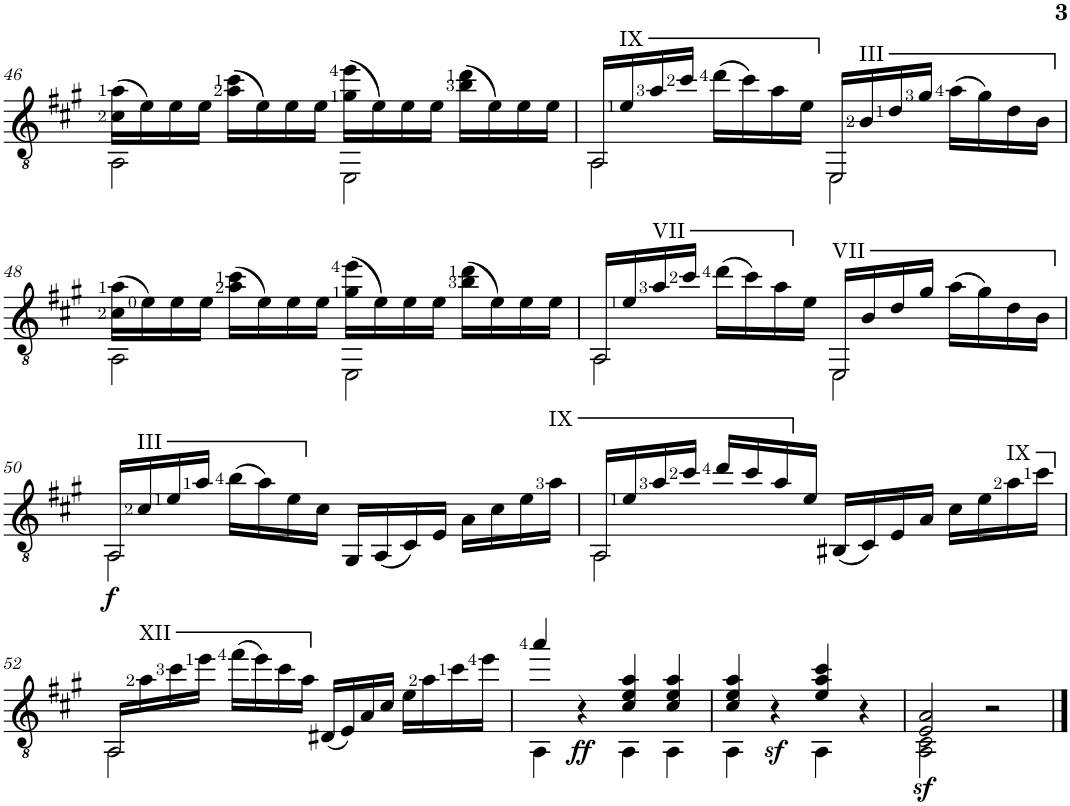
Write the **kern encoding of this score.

**kern	**dynam
*part1	*part1
*staff1	*staff1
*I"Classical Guitar	*
*I'Guit.	*
!!LO:PB:g=z
*clefGv2	*
*k[f#c#g#]	*
*A:	*
*M4/4	*
=46	=46
*^	*
(>16c#\ 16a\LL	2AA\	.
16e\)	.	.
16e\	.	.
16e\JJ	.	.
(>16a\ 16cc#\LL	.	.
16e\)	.	.
16e\	.	.
16e\JJ	.	.
(>16g#\ 16ee\LL	2EE\	.
16e\)	.	.
16e\	.	.
16e\JJ	.	.
(>16b\ 16dd\LL	.	.
16e\)	.	.
16e\	.	.
16e\JJ	.	.
=47	=47	=47
16AA/LL	2AA\	.
!LO:TX:a:t=IX	!	!
16e/	.	.
16a/	.	.
16cc#/JJ	.	.
(>16dd\LL	.	.
16cc#\)	.	.
16a\	.	.
16e\JJ	.	.
16EE/LL	2EE\	.
!LO:TX:a:t=III	!	!
16B/	.	.
16d/	.	.
16g#/JJ	.	.
(>16a\LL	.	.
16g#\)	.	.
16d\	.	.
16B\JJ	.	.
!!LO:LB:g=z	!!
=48	=48	=48
(>16c#\ 16a\LL	2AA\	.
16e\)	.	.
16e\	.	.
16e\JJ	.	.
(>16a\ 16cc#\LL	.	.
16e\)	.	.
16e\	.	.
16e\JJ	.	.
(>16g#\ 16ee\LL	2EE\	.
16e\)	.	.
16e\	.	.
16e\JJ	.	.
(>16b\ 16dd\LL	.	.
16e\)	.	.
16e\	.	.
16e\JJ	.	.
=49	=49	=49
16AA/LL	2AA\	.
16e/	.	.
!LO:TX:a:t=VII	!	!
16a/	.	.
16cc#/JJ	.	.
(>16dd\LL	.	.
16cc#\)	.	.
16a\	.	.
16e\JJ	.	.
!LO:TX:a:t=VII	!	!
16EE/LL	2EE\	.
16B/	.	.
16d/	.	.
16g#/JJ	.	.
(>16a\LL	.	.
16g#\)	.	.
16d\	.	.
16B\JJ	.	.
!!LO:LB:g=z	!!
=50	=50	=50
!	!	!LO:DY:b
16AA/LL	2AA\	f
!LO:TX:a:t=III	!	!
16c#/	.	.
16e/	.	.
16a/JJ	.	.
(>16b\LL	.	.
16a\)	.	.
16e\	.	.
16c#\JJ	.	.
16GG#/LL	2ryy	.
(<16AA/	.	.
16C#/)	.	.
16E/JJ	.	.
16A\LL	.	.
16c#\	.	.
16e\	.	.
!LO:TX:a:t=IX	!	!
16a\JJ	.	.
=51	=51	=51
16AA/LL	2AA\	.
16e/	.	.
16a/	.	.
16cc#/JJ	.	.
16dd/LL	.	.
16cc#/	.	.
16a/	.	.
16e/JJ	.	.
(<16BB#X/LL	2ryy	.
16C#/)	.	.
16E/	.	.
16A/JJ	.	.
16c#\LL	.	.
16e\	.	.
!LO:TX:a:t=IX	!	!
16a\	.	.
16cc#\JJ	.	.
!!LO:LB:g=z	!!
=52	=52	=52
16AA/LL	2AA\	.
!LO:TX:a:t=XII	!	!
16a\	.	.
16cc#\	.	.
16ee\JJ	.	.
(>16ff#\LL	.	.
16ee\)	.	.
16cc#\	.	.
16a\JJ	.	.
(<16D#X/LL	2ryy	.
16E/)	.	.
16A/	.	.
16c#/JJ	.	.
16e\LL	.	.
16a\	.	.
16cc#\	.	.
16ee\JJ	.	.
=53	=53	=53
4aa/	4AA\	.
!	!	!LO:DY:b
4r	4ryy	ff
4c#/ 4e/ 4a/	4AA\	.
4c#/ 4e/ 4a/	4AA\	.
=54	=54	=54
4c#/ 4e/ 4a/	4AA\	.
!	!	!LO:DY:b
4r	4ryy	sf
4e/ 4a/ 4cc#/	4AA\	.
4r	4ryy	.
=55	=55	=55
!	!	!LO:DY:b
2E/ 2A/	2AA\ 2C#\	sf
2r	2ryy	.
*v	*v	*
==	==
*-	*-
